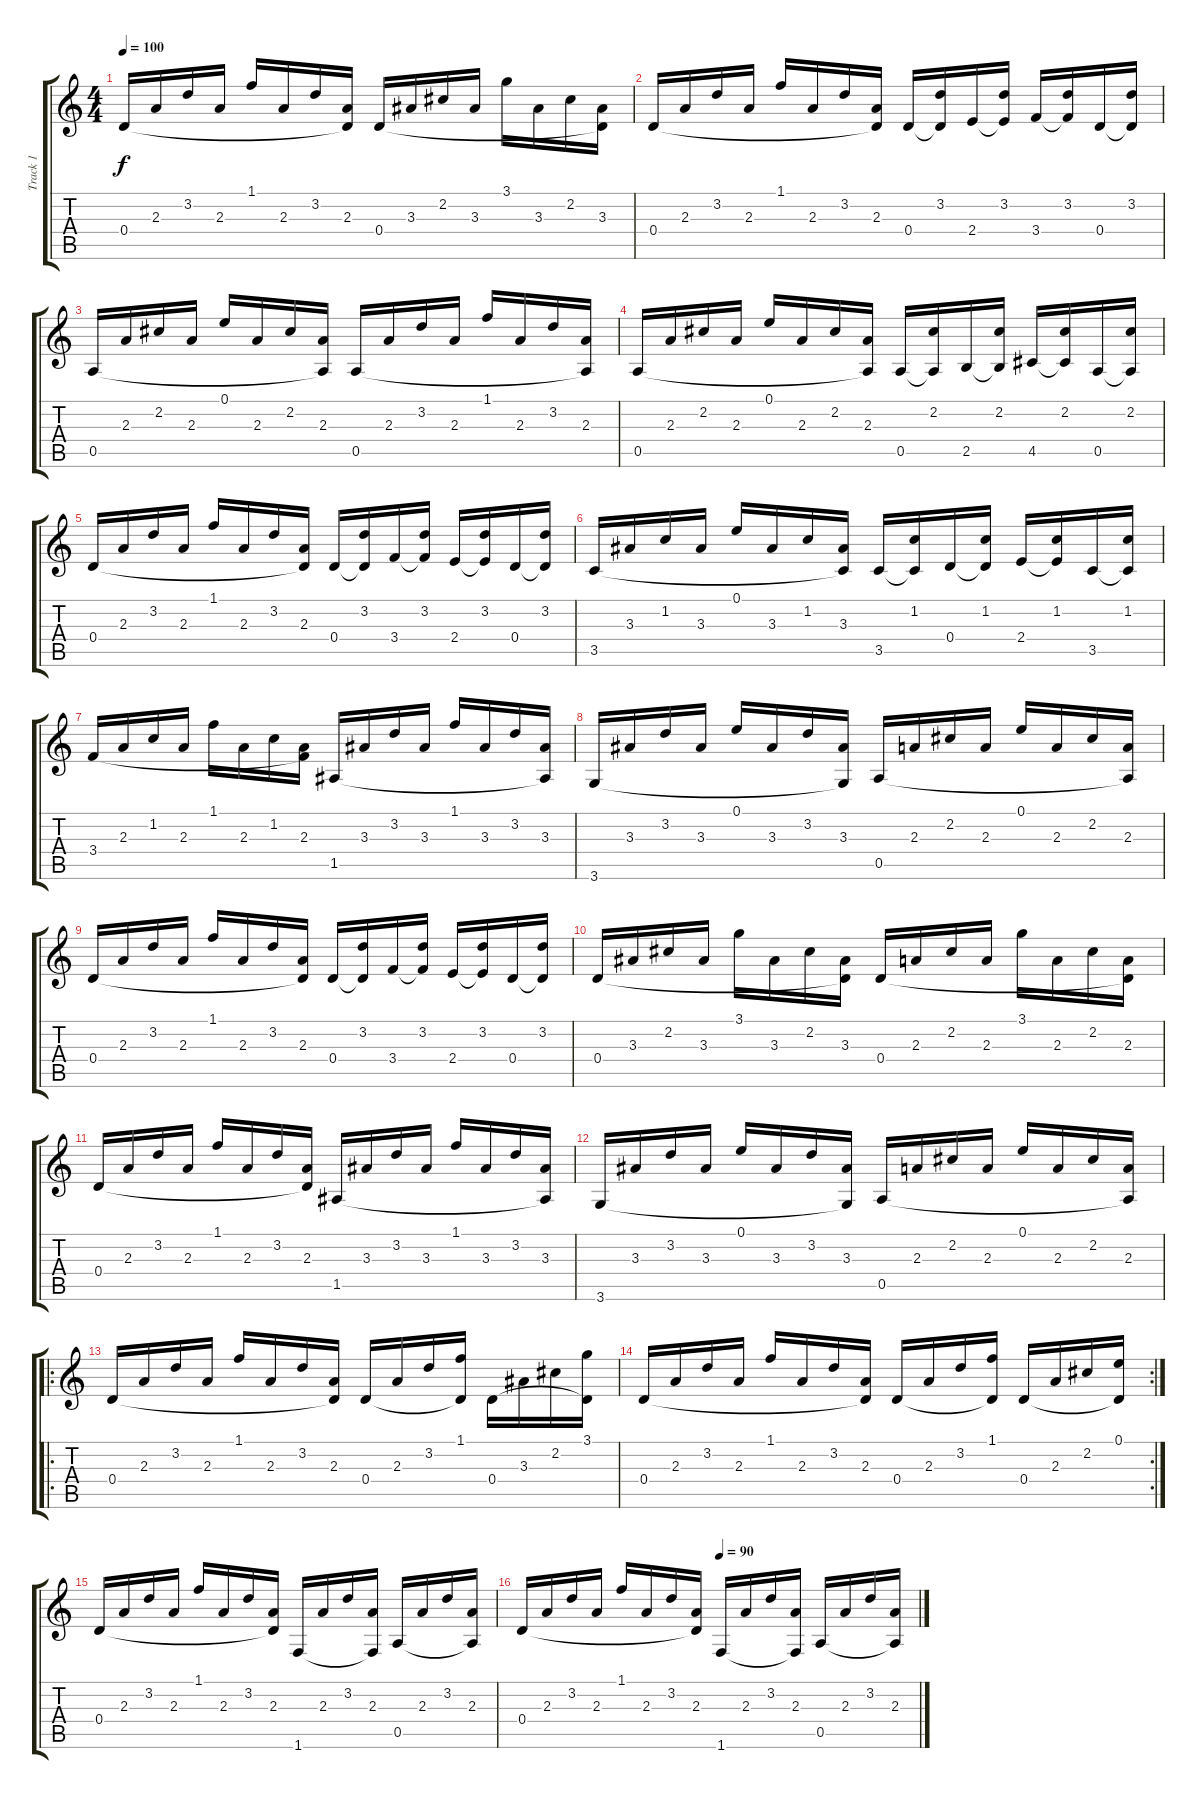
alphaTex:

\track ("Track 1" "Track 1") {instrument acousticguitarnylon}
\staff {score tabs}
\tuning (E4 B3 G3 D3 A2 E2) {hide}
\ts (4 4)
\tempo 100
\clef g2
\ks c
0.4.16{dy f instrument acousticguitarnylon} 2.3.16 3.2.16 2.3.16 1.1.16 2.3.16 3.2.16 (2.3 0.4{t}).16 0.4.16 3.3.16 2.2.16 3.3.16 3.1.16 3.3.16 2.2.16 (3.3 0.4{t}).16 |
0.4.16 2.3.16 3.2.16 2.3.16 1.1.16 2.3.16 3.2.16 (2.3 0.4{t}).16 0.4.16 (3.2 0.4{t}).16 2.4.16 (3.2 2.4{t}).16 3.4.16 (3.2 3.4{t}).16 0.4.16 (3.2 0.4{t}).16 |
0.5.16 2.3.16 2.2.16 2.3.16 0.1.16 2.3.16 2.2.16 (2.3 0.5{t}).16 0.5.16 2.3.16 3.2.16 2.3.16 1.1.16 2.3.16 3.2.16 (2.3 0.5{t}).16 |
0.5.16 2.3.16 2.2.16 2.3.16 0.1.16 2.3.16 2.2.16 (2.3 0.5{t}).16 0.5.16 (2.2 0.5{t}).16 2.5.16 (2.2 2.5{t}).16 4.5.16 (2.2 4.5{t}).16 0.5.16 (2.2 0.5{t}).16 |
0.4.16 2.3.16 3.2.16 2.3.16 1.1.16 2.3.16 3.2.16 (2.3 0.4{t}).16 0.4.16 (3.2 0.4{t}).16 3.4.16 (3.2 3.4{t}).16 2.4.16 (3.2 2.4{t}).16 0.4.16 (3.2 0.4{t}).16 |
3.5.16 3.3.16 1.2.16 3.3.16 0.1.16 3.3.16 1.2.16 (3.3 3.5{t}).16 3.5.16 (1.2 3.5{t}).16 0.4.16 (1.2 0.4{t}).16 2.4.16 (1.2 2.4{t}).16 3.5.16 (1.2 3.5{t}).16 |
3.4.16 2.3.16 1.2.16 2.3.16 1.1.16 2.3.16 1.2.16 (2.3 3.4{t}).16 1.5.16 3.3.16 3.2.16 3.3.16 1.1.16 3.3.16 3.2.16 (3.3 1.5{t}).16 |
3.6.16 3.3.16 3.2.16 3.3.16 0.1.16 3.3.16 3.2.16 (3.3 3.6{t}).16 0.5.16 2.3.16 2.2.16 2.3.16 0.1.16 2.3.16 2.2.16 (2.3 0.5{t}).16 |
0.4.16 2.3.16 3.2.16 2.3.16 1.1.16 2.3.16 3.2.16 (2.3 0.4{t}).16 0.4.16 (3.2 0.4{t}).16 3.4.16 (3.2 3.4{t}).16 2.4.16 (3.2 2.4{t}).16 0.4.16 (3.2 0.4{t}).16 |
0.4.16 3.3.16 2.2.16 3.3.16 3.1.16 3.3.16 2.2.16 (3.3 0.4{t}).16 0.4.16 2.3.16 2.2.16 2.3.16 3.1.16 2.3.16 2.2.16 (2.3 0.4{t}).16 |
0.4.16 2.3.16 3.2.16 2.3.16 1.1.16 2.3.16 3.2.16 (2.3 0.4{t}).16 1.5.16 3.3.16 3.2.16 3.3.16 1.1.16 3.3.16 3.2.16 (3.3 1.5{t}).16 |
3.6.16 3.3.16 3.2.16 3.3.16 0.1.16 3.3.16 3.2.16 (3.3 3.6{t}).16 0.5.16 2.3.16 2.2.16 2.3.16 0.1.16 2.3.16 2.2.16 (2.3 0.5{t}).16 |
\ro
0.4.16 2.3.16 3.2.16 2.3.16 1.1.16 2.3.16 3.2.16 (2.3 0.4{t}).16 0.4.16 2.3.16 3.2.16 (1.1 0.4{t}).16 0.4.16 3.3.16 2.2.16 (3.1 0.4{t}).16 |
\rc 2
0.4.16 2.3.16 3.2.16 2.3.16 1.1.16 2.3.16 3.2.16 (2.3 0.4{t}).16 0.4.16 2.3.16 3.2.16 (1.1 0.4{t}).16 0.4.16 2.3.16 2.2.16 (0.1 0.4{t}).16 |
0.4.16 2.3.16 3.2.16 2.3.16 1.1.16 2.3.16 3.2.16 (2.3 0.4{t}).16 1.6.16 2.3.16 3.2.16 (2.3 1.6{t}).16 0.5.16 2.3.16 3.2.16 (2.3 0.5{t}).16 |
\tempo (90 0.5)
0.4.16 2.3.16 3.2.16 2.3.16 1.1.16 2.3.16 3.2.16 (2.3 0.4{t}).16 1.6.16 2.3.16 3.2.16 (2.3 1.6{t}).16 0.5.16 2.3.16 3.2.16 (2.3 0.5{t}).16
